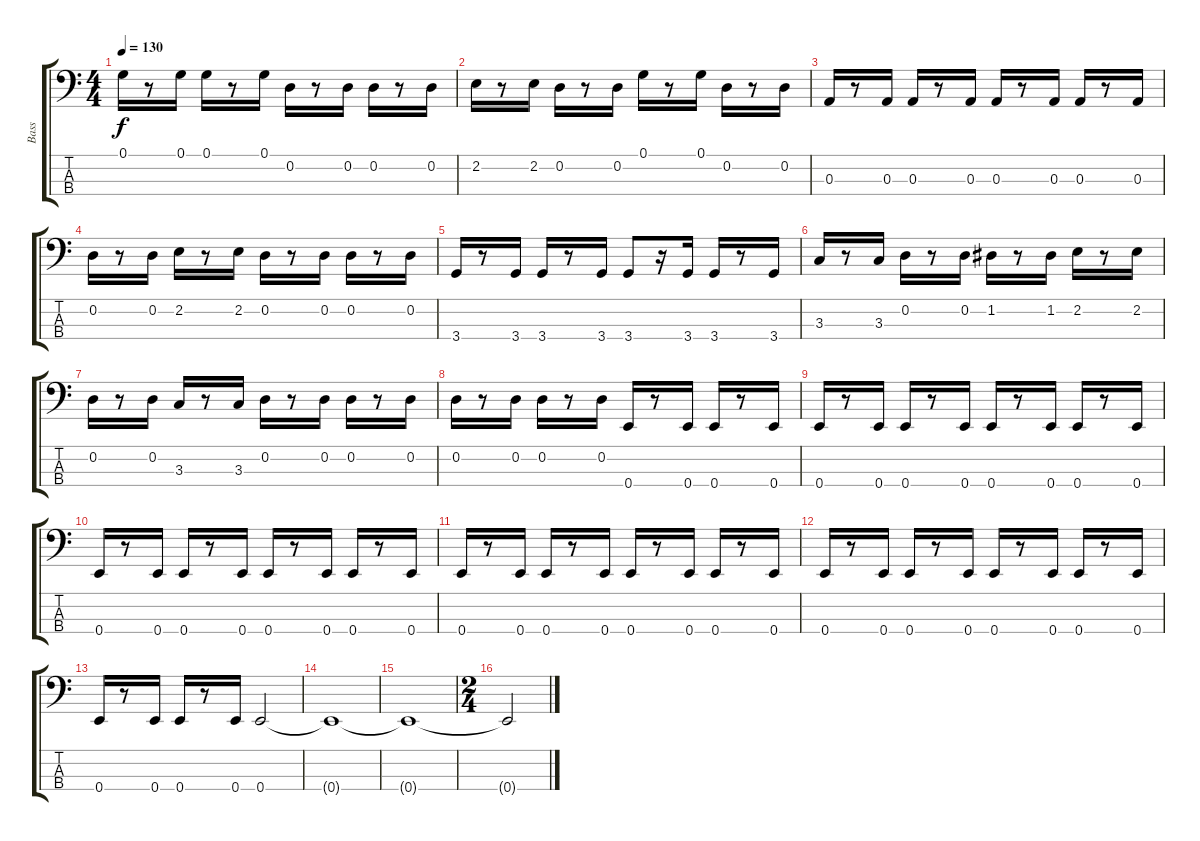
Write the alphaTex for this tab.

\track ("Bass" "Bass") {instrument electricbassfinger}
\staff {score tabs}
\tuning (G2 D2 A1 E1) {hide}
\ts (4 4)
\tempo 130
\clef f4
\ks c
0.1.16{dy f} r.8 0.1.16 0.1.16 r.8 0.1.16 0.2.16 r.8 0.2.16 0.2.16 r.8 0.2.16 |
2.2.16 r.8 2.2.16 0.2.16 r.8 0.2.16 0.1.16 r.8 0.1.16 0.2.16 r.8 0.2.16 |
0.3.16 r.8 0.3.16 0.3.16 r.8 0.3.16 0.3.16 r.8 0.3.16 0.3.16 r.8 0.3.16 |
0.2.16 r.8 0.2.16 2.2.16 r.8 2.2.16 0.2.16 r.8 0.2.16 0.2.16 r.8 0.2.16 |
3.4.16 r.8 3.4.16 3.4.16 r.8 3.4.16 3.4.8 r.16 3.4.16 3.4.16 r.8 3.4.16 |
3.3.16 r.8 3.3.16 0.2.16 r.8 0.2.16 1.2.16 r.8 1.2.16 2.2.16 r.8 2.2.16 |
0.2.16 r.8 0.2.16 3.3.16 r.8 3.3.16 0.2.16 r.8 0.2.16 0.2.16 r.8 0.2.16 |
0.2.16 r.8 0.2.16 0.2.16 r.8 0.2.16 0.4.16 r.8 0.4.16 0.4.16 r.8 0.4.16 |
0.4.16 r.8 0.4.16 0.4.16 r.8 0.4.16 0.4.16 r.8 0.4.16 0.4.16 r.8 0.4.16 |
0.4.16 r.8 0.4.16 0.4.16 r.8 0.4.16 0.4.16 r.8 0.4.16 0.4.16 r.8 0.4.16 |
0.4.16 r.8 0.4.16 0.4.16 r.8 0.4.16 0.4.16 r.8 0.4.16 0.4.16 r.8 0.4.16 |
0.4.16{volume 12} r.8 0.4.16 0.4.16 r.8 0.4.16 0.4.16 r.8 0.4.16 0.4.16 r.8 0.4.16 |
0.4.16 r.8 0.4.16 0.4.16 r.8 0.4.16 0.4.2 |
0.4{t}.1 |
0.4{t}.1 |
\ts (2 4)
0.4{t}.2
